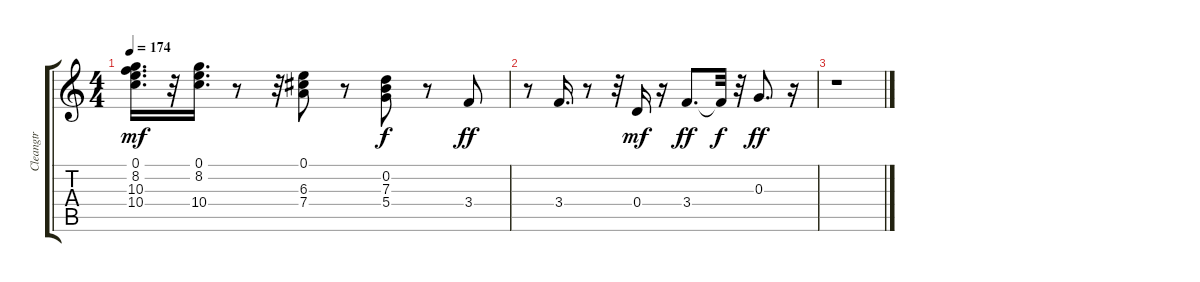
\track ("Cleangtr" "Cleangtr") {instrument electricguitarclean}
\staff {score tabs}
\tuning (E4 B3 G3 D3 A2 E2) {hide}
\ts (4 4)
\tempo 174
\clef g2
\ks c
(0.1 8.2 10.3 10.4).16{d dy mf} r.32 (0.1 8.2 10.4).16{d} r.8 r.32 (0.1 6.3 7.4).8 r.8 (0.2 7.3 5.4).8{dy f} r.8 3.4.8{dy ff} |
r.8 3.4.16{d} r.8 r.32 0.4.16{dy mf} r.16 3.4.8{d dy ff} 3.4{t}.32{dy f} r.32 0.3.8{d dy ff} r.16 |
r.1
